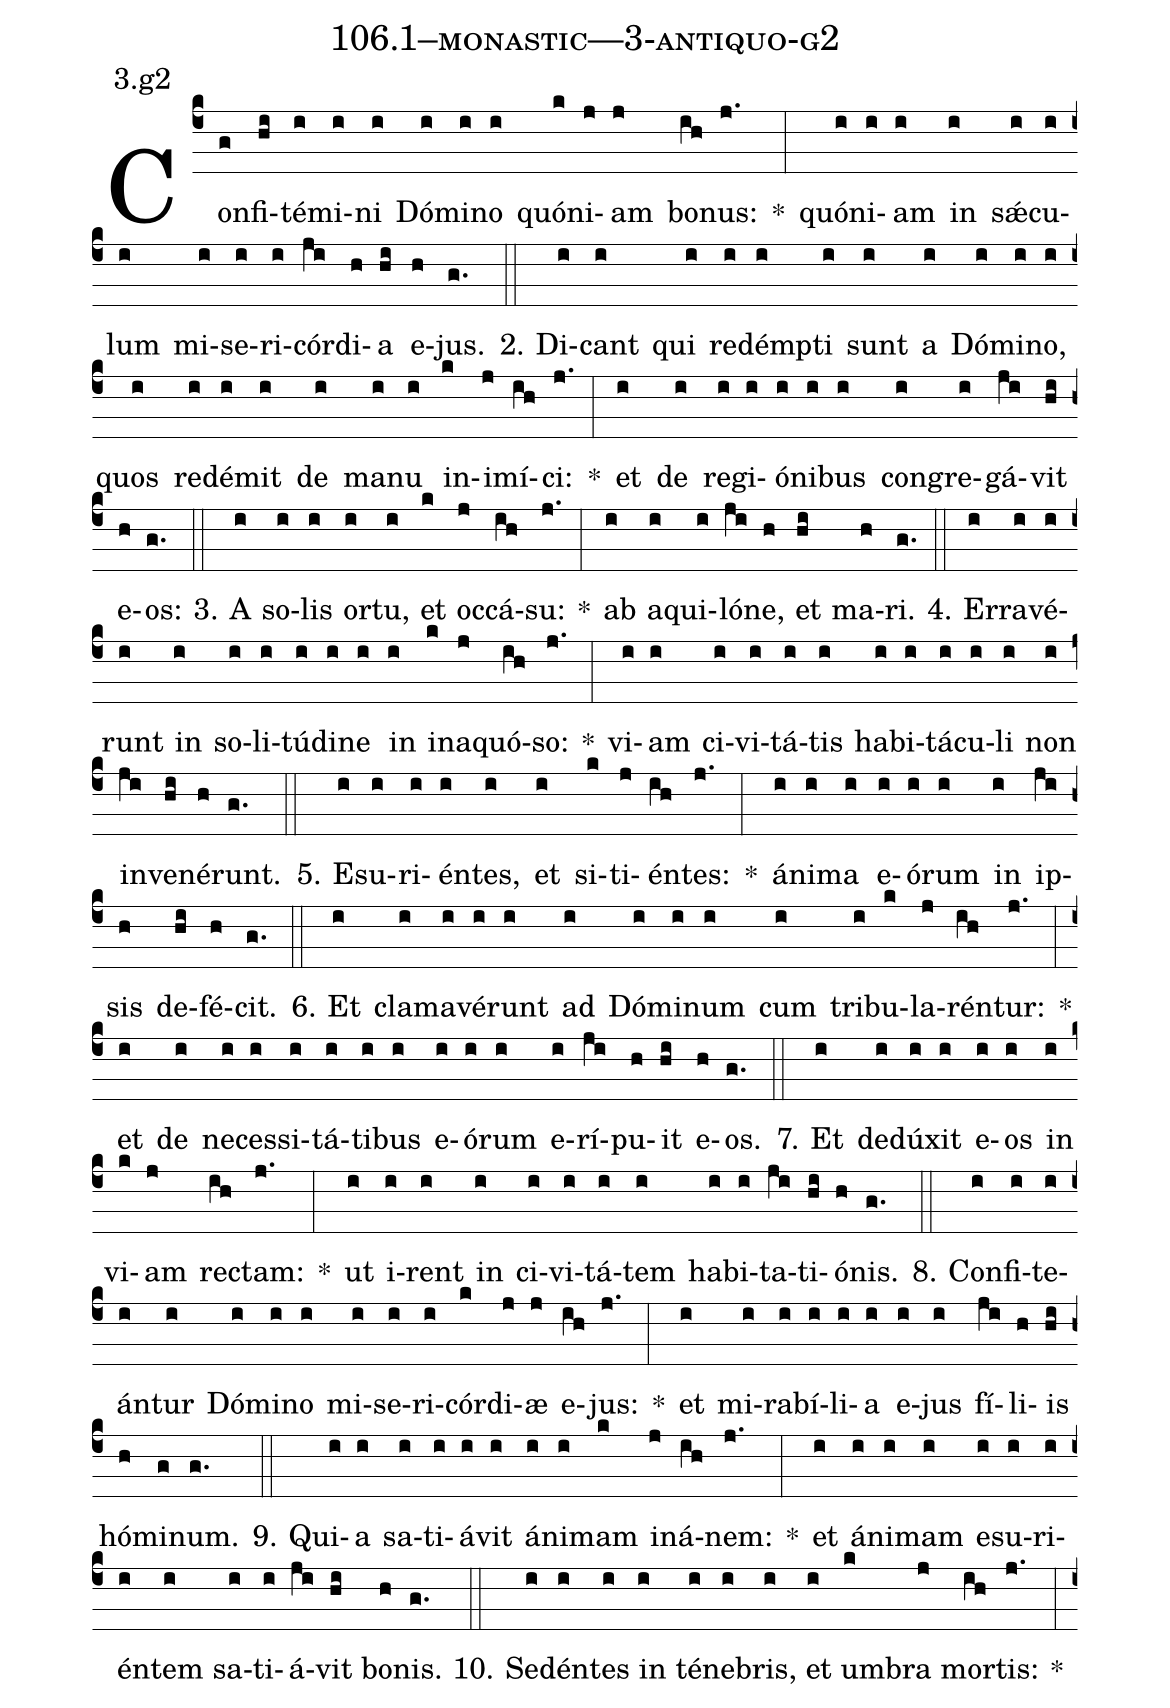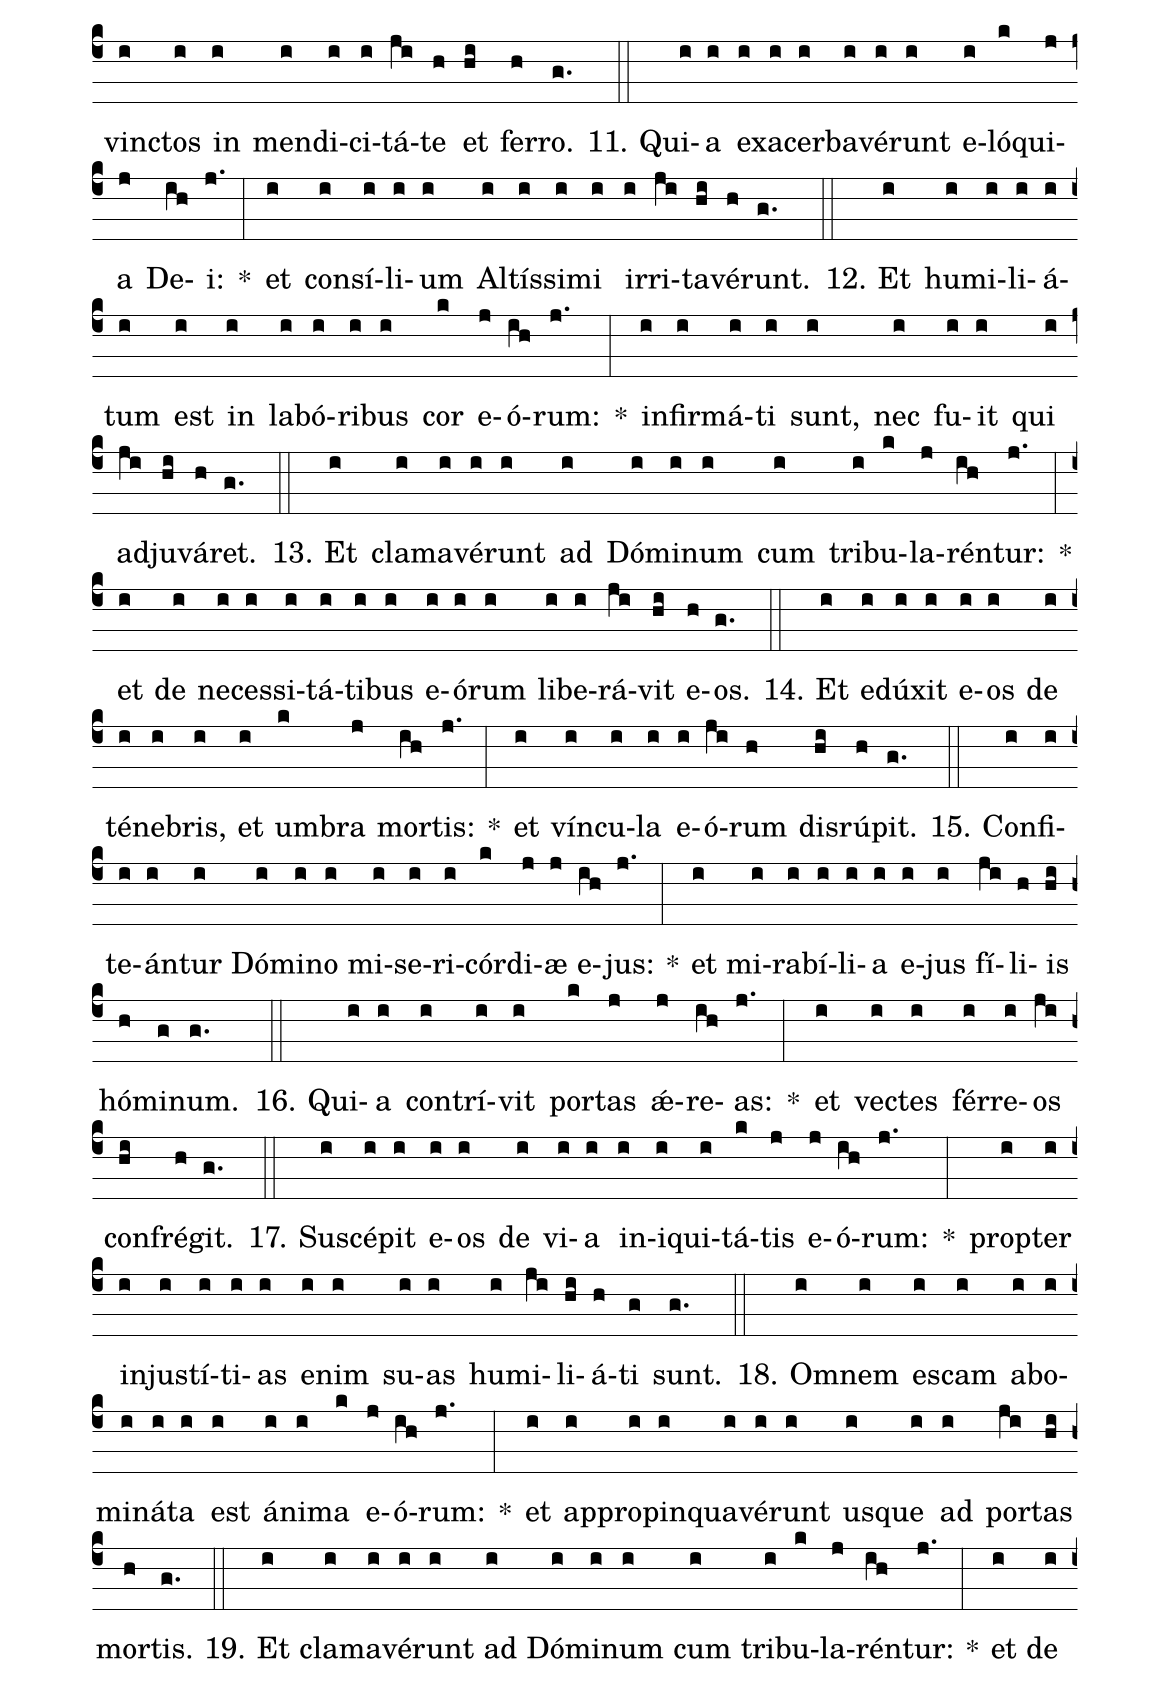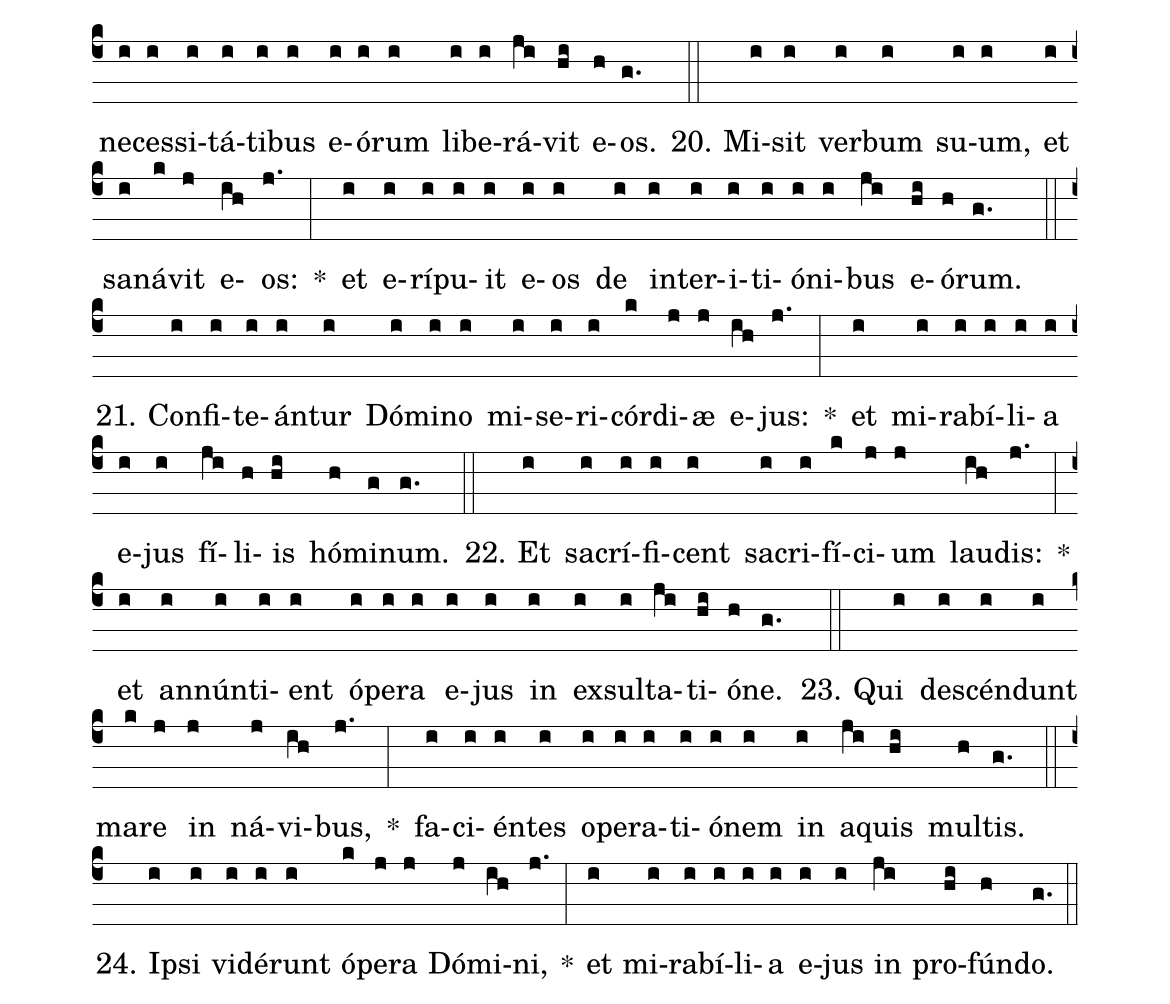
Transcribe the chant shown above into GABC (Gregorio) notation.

name: 106.1--monastic---3-antiquo-g2;
annotation: 3.g2;
%%
(c4)Con(g)fi(hi)té(i)mi(i)ni(i) Dó(i)mi(i)no(i) quón(k)i(j)am(j) bo(ih)nus:(j.) *(:) quón(i)i(i)am(i) in(i) sǽ(i)cu(i)lum(i) mi(i)se(i)ri(i)cór(ji)di(h)a(hi) e(h)jus.(g.) (::)
2. Di(i)cant(i) qui(i) red(i)émp(i)ti(i) sunt(i) a(i) Dó(i)mi(i)no,(i) quos(i) red(i)é(i)mit(i) de(i) ma(i)nu(i) in(k)i(j)mí(ih)ci:(j.) *(:) et(i) de(i) re(i)gi(i)ó(i)ni(i)bus(i) con(i)gre(i)gá(ji)vit(hi) e(h)os:(g.) (::)
3. A(i) so(i)lis(i) or(i)tu,(i) et(k) oc(j)cá(ih)su:(j.) *(:) ab(i) a(i)qui(i)ló(ji)ne,(h) et(hi) ma(h)ri.(g.) (::)
4. Er(i)ra(i)vé(i)runt(i) in(i) so(i)li(i)tú(i)di(i)ne(i) in(i) in(k)a(j)quó(ih)so:(j.) *(:) vi(i)am(i) ci(i)vi(i)tá(i)tis(i) ha(i)bi(i)tá(i)cu(i)li(i) non(i) in(ji)ve(hi)né(h)runt.(g.) (::)
5. E(i)su(i)ri(i)én(i)tes,(i) et(i) si(k)ti(j)én(ih)tes:(j.) *(:) á(i)ni(i)ma(i) e(i)ó(i)rum(i) in(i) ip(ji)sis(h) de(hi)fé(h)cit.(g.) (::)
6. Et(i) cla(i)ma(i)vé(i)runt(i) ad(i) Dó(i)mi(i)num(i) cum(i) tri(i)bu(k)la(j)rén(ih)tur:(j.) *(:) et(i) de(i) ne(i)ces(i)si(i)tá(i)ti(i)bus(i) e(i)ó(i)rum(i) e(i)rí(ji)pu(h)it(hi) e(h)os.(g.) (::)
7. Et(i) de(i)dú(i)xit(i) e(i)os(i) in(i) vi(k)am(j) rec(ih)tam:(j.) *(:) ut(i) i(i)rent(i) in(i) ci(i)vi(i)tá(i)tem(i) ha(i)bi(i)ta(ji)ti(hi)ó(h)nis.(g.) (::)
8. Con(i)fi(i)te(i)án(i)tur(i) Dó(i)mi(i)no(i) mi(i)se(i)ri(i)cór(k)di(j)æ(j) e(ih)jus:(j.) *(:) et(i) mi(i)ra(i)bí(i)li(i)a(i) e(i)jus(i) fí(ji)li(h)is(hi) hó(h)mi(g)num.(g.) (::)
9. Qui(i)a(i) sa(i)ti(i)á(i)vit(i) á(i)ni(i)mam(k) in(j)á(ih)nem:(j.) *(:) et(i) á(i)ni(i)mam(i) e(i)su(i)ri(i)én(i)tem(i) sa(i)ti(i)á(ji)vit(hi) bo(h)nis.(g.) (::)
10. Se(i)dén(i)tes(i) in(i) té(i)ne(i)bris,(i) et(i) um(k)bra(j) mor(ih)tis:(j.) *(:) vinc(i)tos(i) in(i) men(i)di(i)ci(i)tá(ji)te(h) et(hi) fer(h)ro.(g.) (::)
11. Qui(i)a(i) ex(i)a(i)cer(i)ba(i)vé(i)runt(i) e(i)ló(k)qui(j)a(j) De(ih)i:(j.) *(:) et(i) con(i)sí(i)li(i)um(i) Al(i)tís(i)si(i)mi(i) ir(i)ri(ji)ta(hi)vé(h)runt.(g.) (::)
12. Et(i) hu(i)mi(i)li(i)á(i)tum(i) est(i) in(i) la(i)bó(i)ri(i)bus(i) cor(k) e(j)ó(ih)rum:(j.) *(:) in(i)fir(i)má(i)ti(i) sunt,(i) nec(i) fu(i)it(i) qui(i) ad(ji)ju(hi)vá(h)ret.(g.) (::)
13. Et(i) cla(i)ma(i)vé(i)runt(i) ad(i) Dó(i)mi(i)num(i) cum(i) tri(i)bu(k)la(j)rén(ih)tur:(j.) *(:) et(i) de(i) ne(i)ces(i)si(i)tá(i)ti(i)bus(i) e(i)ó(i)rum(i) li(i)be(i)rá(ji)vit(hi) e(h)os.(g.) (::)
14. Et(i) e(i)dú(i)xit(i) e(i)os(i) de(i) té(i)ne(i)bris,(i) et(i) um(k)bra(j) mor(ih)tis:(j.) *(:) et(i) vín(i)cu(i)la(i) e(i)ó(ji)rum(h) dis(hi)rú(h)pit.(g.) (::)
15. Con(i)fi(i)te(i)án(i)tur(i) Dó(i)mi(i)no(i) mi(i)se(i)ri(i)cór(k)di(j)æ(j) e(ih)jus:(j.) *(:) et(i) mi(i)ra(i)bí(i)li(i)a(i) e(i)jus(i) fí(ji)li(h)is(hi) hó(h)mi(g)num.(g.) (::)
16. Qui(i)a(i) con(i)trí(i)vit(i) por(k)tas(j) ǽ(j)re(ih)as:(j.) *(:) et(i) vec(i)tes(i) fér(i)re(i)os(ji) con(hi)fré(h)git.(g.) (::)
17. Su(i)scé(i)pit(i) e(i)os(i) de(i) vi(i)a(i) in(i)i(i)qui(i)tá(k)tis(j) e(j)ó(ih)rum:(j.) *(:) prop(i)ter(i) in(i)jus(i)tí(i)ti(i)as(i) e(i)nim(i) su(i)as(i) hu(i)mi(ji)li(hi)á(h)ti(g) sunt.(g.) (::)
18. Om(i)nem(i) es(i)cam(i) ab(i)o(i)mi(i)ná(i)ta(i) est(i) á(i)ni(i)ma(k) e(j)ó(ih)rum:(j.) *(:) et(i) ap(i)pro(i)pin(i)qua(i)vé(i)runt(i) us(i)que(i) ad(i) por(ji)tas(hi) mor(h)tis.(g.) (::)
19. Et(i) cla(i)ma(i)vé(i)runt(i) ad(i) Dó(i)mi(i)num(i) cum(i) tri(i)bu(k)la(j)rén(ih)tur:(j.) *(:) et(i) de(i) ne(i)ces(i)si(i)tá(i)ti(i)bus(i) e(i)ó(i)rum(i) li(i)be(i)rá(ji)vit(hi) e(h)os.(g.) (::)
20. Mi(i)sit(i) ver(i)bum(i) su(i)um,(i) et(i) sa(i)ná(k)vit(j) e(ih)os:(j.) *(:) et(i) e(i)rí(i)pu(i)it(i) e(i)os(i) de(i) in(i)ter(i)i(i)ti(i)ó(i)ni(i)bus(ji) e(hi)ó(h)rum.(g.) (::)
21. Con(i)fi(i)te(i)án(i)tur(i) Dó(i)mi(i)no(i) mi(i)se(i)ri(i)cór(k)di(j)æ(j) e(ih)jus:(j.) *(:) et(i) mi(i)ra(i)bí(i)li(i)a(i) e(i)jus(i) fí(ji)li(h)is(hi) hó(h)mi(g)num.(g.) (::)
22. Et(i) sa(i)crí(i)fi(i)cent(i) sa(i)cri(i)fí(k)ci(j)um(j) lau(ih)dis:(j.) *(:) et(i) an(i)nún(i)ti(i)ent(i) ó(i)pe(i)ra(i) e(i)jus(i) in(i) ex(i)sul(i)ta(ji)ti(hi)ó(h)ne.(g.) (::)
23. Qui(i) de(i)scén(i)dunt(i) ma(k)re(j) in(j) ná(j)vi(ih)bus,(j.) *(:) fa(i)ci(i)én(i)tes(i) o(i)pe(i)ra(i)ti(i)ó(i)nem(i) in(i) a(ji)quis(hi) mul(h)tis.(g.) (::)
24. Ip(i)si(i) vi(i)dé(i)runt(i) ó(k)pe(j)ra(j) Dó(j)mi(ih)ni,(j.) *(:) et(i) mi(i)ra(i)bí(i)li(i)a(i) e(i)jus(i) in(ji) pro(hi)fún(h)do.(g.) (::)
